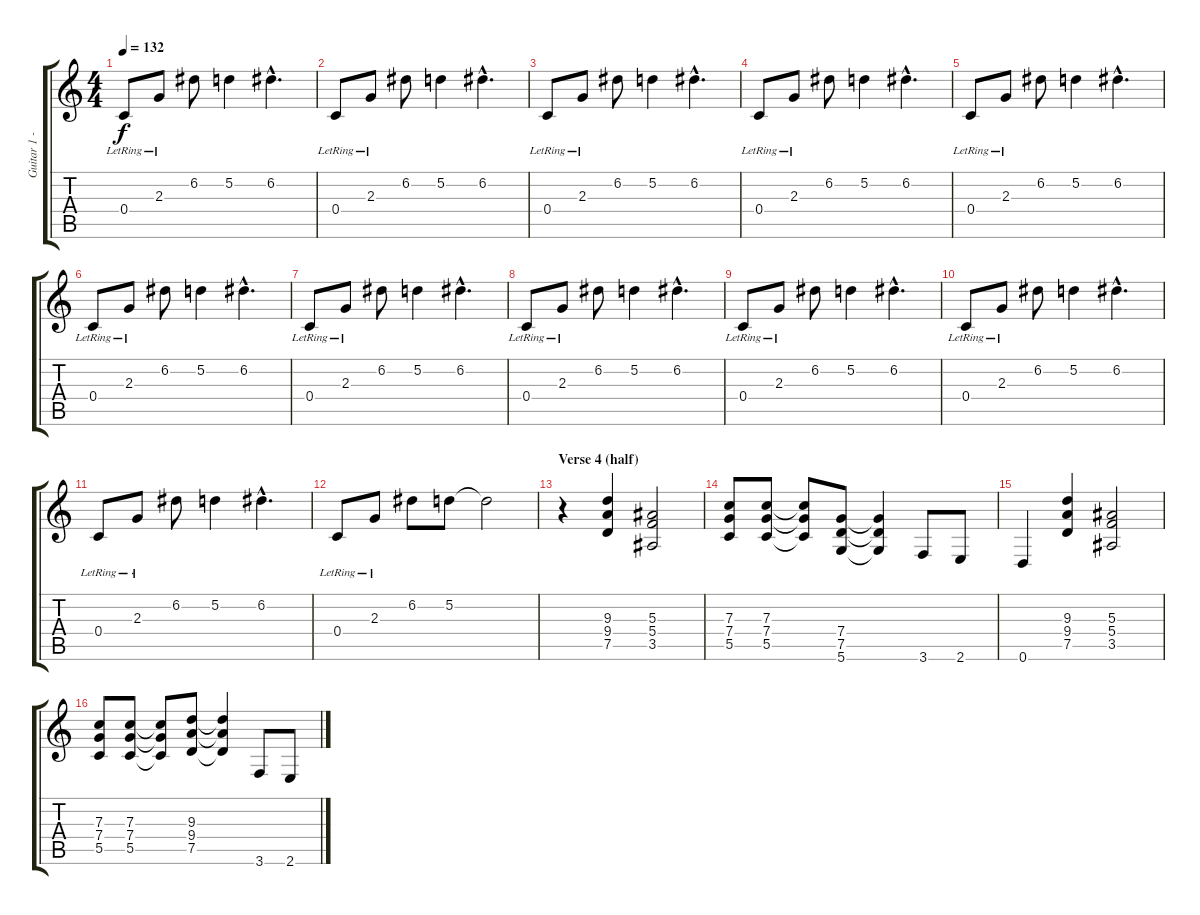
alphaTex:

\track ("Guitar 1 - Paul Quinn" "Guitar 1 -") {instrument distortionguitar}
\staff {score tabs}
\tuning (D4 A3 F3 C3 G2 D2) {hide}
\ts (4 4)
\tempo 132
\clef g2
\ks c
0.4{lr}.8{dy f} 2.3{lr}.8 6.2.8 5.2.4 6.2{hac}.4{d} |
0.4{lr}.8 2.3{lr}.8 6.2.8 5.2.4 6.2{hac}.4{d} |
0.4{lr}.8 2.3{lr}.8 6.2.8 5.2.4 6.2{hac}.4{d} |
0.4{lr}.8 2.3{lr}.8 6.2.8 5.2.4 6.2{hac}.4{d} |
0.4{lr}.8 2.3{lr}.8 6.2.8 5.2.4 6.2{hac}.4{d} |
0.4{lr}.8 2.3{lr}.8 6.2.8 5.2.4 6.2{hac}.4{d} |
0.4{lr}.8 2.3{lr}.8 6.2.8 5.2.4 6.2{hac}.4{d} |
0.4{lr}.8 2.3{lr}.8 6.2.8 5.2.4 6.2{hac}.4{d} |
0.4{lr}.8 2.3{lr}.8 6.2.8 5.2.4 6.2{hac}.4{d} |
0.4{lr}.8 2.3{lr}.8 6.2.8 5.2.4 6.2{hac}.4{d} |
0.4{lr}.8 2.3{lr}.8 6.2.8 5.2.4 6.2{hac}.4{d} |
0.4{lr}.8 2.3{lr}.8 6.2.8 5.2.8 5.2{t}.2 |
\section ("" "Verse 4 (half)")
r.4 (9.3 9.4 7.5).4 (5.3 5.4 3.5).2 |
(7.3 7.4 5.5).8 (7.3 7.4 5.5).8 (7.3{t} 7.4{t} 5.5{t}).8 (7.4 7.5 5.6).8 (7.4{t} 7.5{t} 5.6{t}).4 3.6.8 2.6.8 |
0.6.4 (9.3 9.4 7.5).4 (5.3 5.4 3.5).2 |
(7.3 7.4 5.5).8 (7.3 7.4 5.5).8 (7.3{t} 7.4{t} 5.5{t}).8 (9.3 9.4 7.5).8 (9.3{t} 9.4{t} 7.5{t}).4 3.6.8 2.6.8
